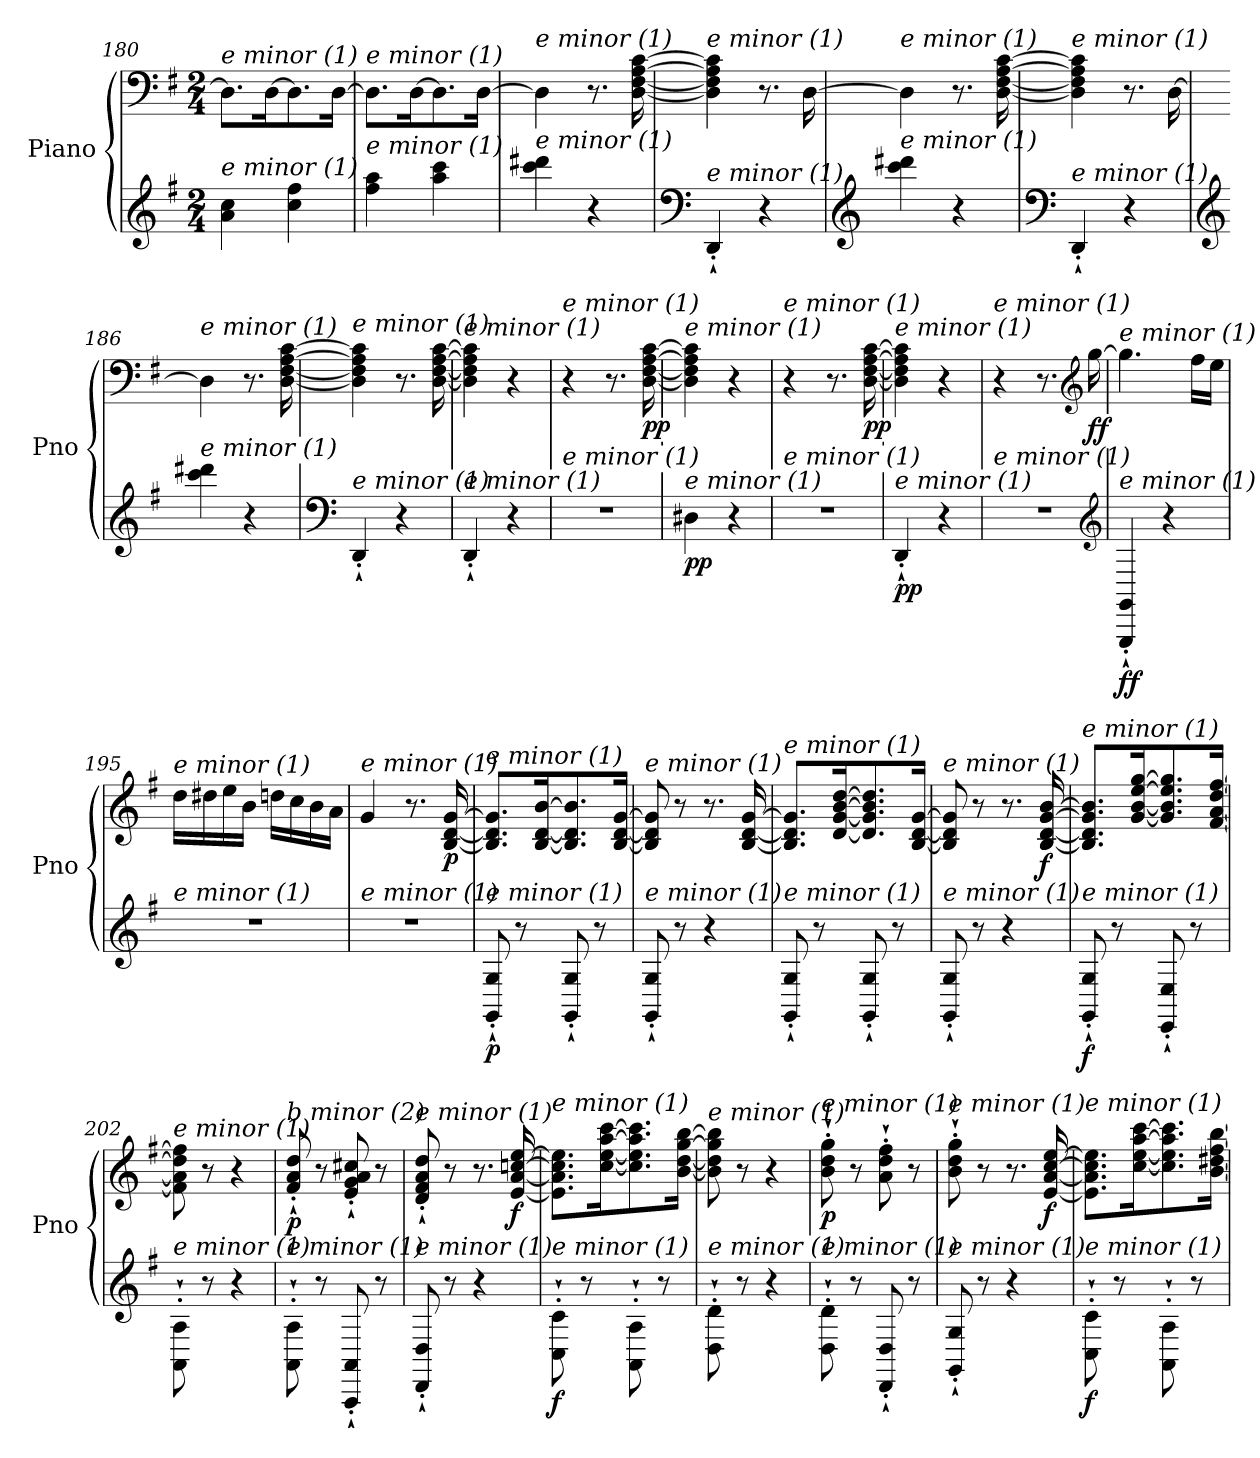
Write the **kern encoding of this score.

**kern	**kern	**dynam
*part1	*part1	*part1
*staff2	*staff1	*staff1/2
*I"Piano	*	*
*I'Pno	*	*
*clefG2	*clefF4	*
*k[f#]	*k[f#]	*
*M2/4	*M2/4	*
=180	=180	=180
!	!LO:TX:i:t=e minor (1)	!
!LO:TX:i:t=e minor (1)	!	!
4a\ 4cc\	8.D\L]	.
.	[16D\K	.
4cc\ 4ff#\	8.D\]	.
.	[16D\Jk	.
=181	=181	=181
!	!LO:TX:i:t=e minor (1)	!
!LO:TX:i:t=e minor (1)	!	!
4ff#\ 4aa\	8.D\L]	.
.	[16D\K	.
4aa\ 4ccc\	8.D\]	.
.	[16D\Jk	.
=182	=182	=182
!	!LO:TX:i:t=e minor (1)	!
!LO:TX:i:t=e minor (1)	!	!
4ccc\ 4ddd#Xi\	4D\]	.
4r	8.r	.
.	[16D\ [16F#\ [16A\ [16c\	.
=183	=183	=183
*clefF4	*	*
!	!LO:TX:i:t=e minor (1)	!
!LO:TX:i:t=e minor (1)	!	!
4DD'`/	4D\] 4F#\] 4A\] 4c\]	.
4r	8.r	.
.	[16D\	.
=184	=184	=184
*clefG2	*	*
!	!LO:TX:i:t=e minor (1)	!
!LO:TX:i:t=e minor (1)	!	!
4ccc\ 4ddd#Xi\	4D\]	.
4r	8.r	.
.	[16D\ [16F#\ [16A\ [16c\	.
=185	=185	=185
*clefF4	*	*
!	!LO:TX:i:t=e minor (1)	!
!LO:TX:i:t=e minor (1)	!	!
4DD'`/	4D\] 4F#\] 4A\] 4c\]	.
4r	8.r	.
.	[16D\	.
!!LO:LB:g=z
=186	=186	=186
*clefG2	*	*
!	!LO:TX:i:t=e minor (1)	!
!LO:TX:i:t=e minor (1)	!	!
4ccc\ 4ddd#Xi\	4D\]	.
4r	8.r	.
.	[16D\ [16F#\ [16A\ [16c\	.
=187	=187	=187
*clefF4	*	*
!	!LO:TX:i:t=e minor (1)	!
!LO:TX:i:t=e minor (1)	!	!
4DD'`/	4D\] 4F#\] 4A\] 4c\]	.
4r	8.r	.
.	[16D\ [16F#\ [16A\ [16c\	.
=188	=188	=188
!	!LO:TX:i:t=e minor (1)	!
!LO:TX:i:t=e minor (1)	!	!
4DD'`/	4D\] 4F#\] 4A\] 4c\]	.
4r	4r	.
=189	=189	=189
!	!LO:TX:i:t=e minor (1)	!
!LO:TX:i:t=e minor (1)	!	!
2r	4r	.
.	8.r	.
!	!	!LO:DY:b
.	[16D\ [16F#\ [16A\ [16c\	pp
=190	=190	=190
!	!LO:TX:i:t=e minor (1)	!
!LO:TX:i:t=e minor (1)	!	!
!	!	!LO:DY:b=2
4D#Xi\	4D\] 4F#\] 4A\] 4c\]	pp
4r	4r	.
=191	=191	=191
!	!LO:TX:i:t=e minor (1)	!
!LO:TX:i:t=e minor (1)	!	!
2r	4r	.
.	8.r	.
!	!	!LO:DY:b
.	[16D\ [16F#\ [16A\ [16c\	pp
=192	=192	=192
!	!LO:TX:i:t=e minor (1)	!
!LO:TX:i:t=e minor (1)	!	!
!	!	!LO:DY:b=2
4DD'`/	4D\] 4F#\] 4A\] 4c\]	pp
4r	4r	.
=193	=193	=193
!	!LO:TX:i:t=e minor (1)	!
!LO:TX:i:t=e minor (1)	!	!
2r	4r	.
.	8.r	.
*clefG2	*clefG2	*
!	!	!LO:DY:b
.	[16gg\	ff
=194	=194	=194
!	!LO:TX:i:t=e minor (1)	!
!LO:TX:i:t=e minor (1)	!	!
!	!	!LO:DY:b=2
4GGG/'` 4GG/'`	4.gg\]	ff
4r	.	.
.	16ff#\LL	.
.	16ee\JJ	.
=195	=195	=195
!	!LO:TX:i:t=e minor (1)	!
!LO:TX:i:t=e minor (1)	!	!
2r	16dd\LL	.
.	16dd#X\	.
.	16ee\	.
.	16b\JJ	.
.	16ddn\LL	.
.	16cc\	.
.	16b\	.
.	16a\JJ	.
!!LO:PB:g=z
=196	=196	=196
!	!LO:TX:i:t=e minor (1)	!
!LO:TX:i:t=e minor (1)	!	!
2r	4g/	.
.	8.r	.
!	!	!LO:DY:b
.	[16B/ [16d/ [16g/	p
=197	=197	=197
!	!LO:TX:i:t=e minor (1)	!
!LO:TX:i:t=e minor (1)	!	!
!	!	!LO:DY:b=2
8GG/'` 8G/'`	8.B/] 8.d/] 8.g/]L	p
8r	.	.
.	[16B/ [16d/ [16b/K	.
8GG/'` 8G/'`	8.B/] 8.d/] 8.b/]	.
8r	.	.
.	[16B/ [16d/ [16g/Jk	.
=198	=198	=198
!	!LO:TX:i:t=e minor (1)	!
!LO:TX:i:t=e minor (1)	!	!
8GG/'` 8G/'`	8B/] 8d/] 8g/]	.
8r	8r	.
4r	8.r	.
.	[16B/ [16d/ [16g/	.
=199	=199	=199
!	!LO:TX:i:t=e minor (1)	!
!LO:TX:i:t=e minor (1)	!	!
8GG/'` 8G/'`	8.B/] 8.d/] 8.g/]L	.
8r	.	.
.	[16d/ [16g/ [16b/ [16dd/K	.
8GG/'` 8G/'`	8.d/] 8.g/] 8.b/] 8.dd/]	.
8r	.	.
.	[16B/ [16d/ [16g/Jk	.
=200	=200	=200
!	!LO:TX:i:t=e minor (1)	!
!LO:TX:i:t=e minor (1)	!	!
8GG/'` 8G/'`	8B/] 8d/] 8g/]	.
8r	8r	.
4r	8.r	.
!	!	!LO:DY:b
.	[16B/ [16d/ [16g/ [16b/	f
=201	=201	=201
!	!LO:TX:i:t=e minor (1)	!
!LO:TX:i:t=e minor (1)	!	!
!	!	!LO:DY:b=2
8GG/'` 8G/'`	8.B/] 8.d/] 8.g/] 8.b/]L	f
8r	.	.
.	[16g/ [16b/ [16ee/ [16gg/K	.
8EE/'` 8E/'`	8.g/] 8.b/] 8.ee/] 8.gg/]	.
8r	.	.
.	[16f#/ [16a/ [16dd/ [16ff#/Jk	.
=202	=202	=202
!	!LO:TX:i:t=e minor (1)	!
!LO:TX:i:t=e minor (1)	!	!
8AA\'` 8A\'`	8f#\] 8a\] 8dd\] 8ff#\]	.
8r	8r	.
4r	4r	.
=203	=203	=203
!	!LO:TX:i:t=b minor (2)	!
!LO:TX:i:t=e minor (1)	!	!
!	!	!LO:DY:b
8AA\'` 8A\'`	8f#/'` 8a/'` 8dd/'`	p
8r	8r	.
8AAA/'` 8AA/'`	8e/'` 8g/'` 8a/'` 8cc#X/'`	.
8r	8r	.
!!LO:PB:g=z
=204	=204	=204
!	!LO:TX:i:t=e minor (1)	!
!LO:TX:i:t=e minor (1)	!	!
8DD/'` 8D/'`	8d/'` 8f#/'` 8a/'` 8dd/'`	.
8r	8r	.
4r	8.r	.
!	!	!LO:DY:b
.	[16e/ [16a/ [16ccn/ [16ee/	f
=205	=205	=205
!	!LO:TX:i:t=e minor (1)	!
!LO:TX:i:t=e minor (1)	!	!
!	!	!LO:DY:b=2
8C\'` 8c\'`	8.e\] 8.a\] 8.cc\] 8.ee\]L	f
8r	.	.
.	[16cc\ [16ee\ [16aa\ [16ccc\K	.
8AA\'` 8A\'`	8.cc\] 8.ee\] 8.aa\] 8.ccc\]	.
8r	.	.
.	[16b\ [16dd\ [16gg\ [16bb\Jk	.
=206	=206	=206
!	!LO:TX:i:t=e minor (1)	!
!LO:TX:i:t=e minor (1)	!	!
8D\'` 8d\'`	8b\] 8dd\] 8gg\] 8bb\]	.
8r	8r	.
4r	4r	.
=207	=207	=207
!	!LO:TX:i:t=e minor (1)	!
!LO:TX:i:t=e minor (1)	!	!
!	!	!LO:DY:b
8D\'` 8d\'`	8b\'` 8dd\'` 8gg\'`	p
8r	8r	.
8DD/'` 8D/'`	8a\'` 8dd\'` 8ff#\'`	.
8r	8r	.
=208	=208	=208
!	!LO:TX:i:t=e minor (1)	!
!LO:TX:i:t=e minor (1)	!	!
8GG/'` 8G/'`	8b\'` 8dd\'` 8gg\'`	.
8r	8r	.
4r	8.r	.
!	!	!LO:DY:b
.	[16e/ [16a/ [16cc/ [16ee/	f
=209	=209	=209
!	!LO:TX:i:t=e minor (1)	!
!LO:TX:i:t=e minor (1)	!	!
!	!	!LO:DY:b=2
8C\'` 8c\'`	8.e\] 8.a\] 8.cc\] 8.ee\]L	f
8r	.	.
.	[16cc\ [16ee\ [16aa\ [16ccc\K	.
8AA\'` 8A\'`	8.cc\] 8.ee\] 8.aa\] 8.ccc\]	.
8r	.	.
.	[16b\ [16dd#X\ [16ff#\ [16bb\Jk	.
=	=	=
*-	*-	*-
